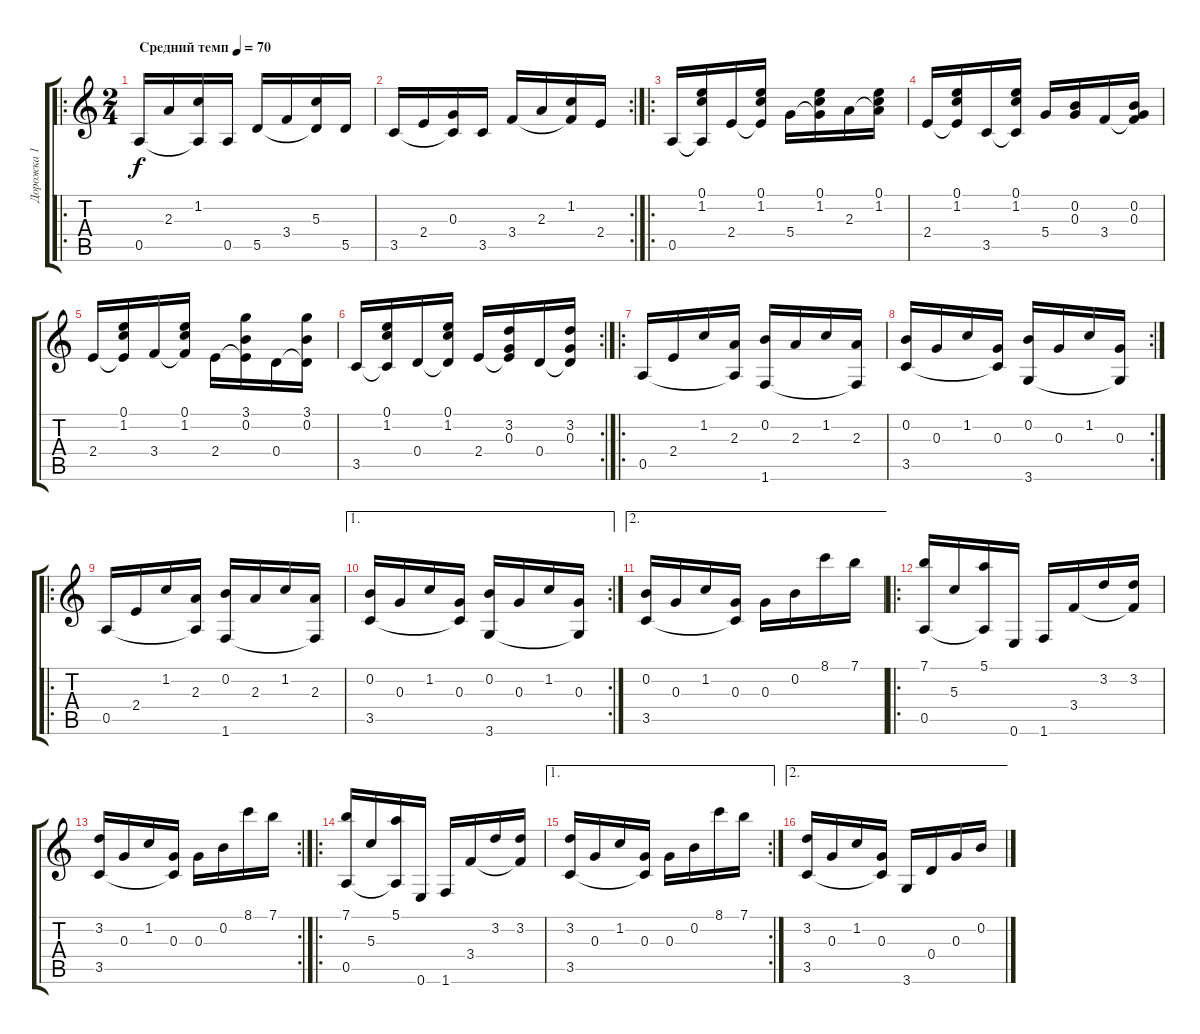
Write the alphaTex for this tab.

\track ("Дорожка 1" "Дорожка 1") {instrument acousticguitarnylon}
\staff {score tabs}
\tuning (E4 B3 G3 D3 A2 E2) {hide}
\ro
\ts (2 4)
\tempo (70 "Средний темп")
\clef g2
\ks aminor
0.5.16{dy f instrument acousticguitarnylon} 2.3.16 (1.2 0.5{t}).16 0.5.16 5.5.16 3.4.16 (5.3 5.5{t}).16 5.5.16 |
\rc 2
3.5.16 2.4.16 (0.3 3.5{t}).16 3.5.16 3.4.16 2.3.16 (1.2 3.4{t}).16 2.4.16 |
\ro
0.5.16 (0.1 1.2 0.5{t}).16 2.4.16 (0.1 1.2 2.4{t}).16 5.4.16 (0.1 1.2 5.4{t}).16 2.3.16 (0.1 1.2 2.3{t}).16 |
2.4.16 (0.1 1.2 2.4{t}).16 3.5.16 (0.1 1.2 3.5{t}).16 5.4.16 (0.2 0.3).16 3.4.16 (0.2 0.3 3.4{t}).16 |
2.4.16 (0.1 1.2 2.4{t}).16 3.4.16 (0.1 1.2 3.4{t}).16 2.4.16 (3.1 0.2 2.4{t}).16 0.4.16 (3.1 0.2 0.4{t}).16 |
\rc 2
3.5.16 (0.1 1.2 3.5{t}).16 0.4.16 (0.1 1.2 0.4{t}).16 2.4.16 (3.2 0.3 2.4{t}).16 0.4.16 (3.2 0.3 0.4{t}).16 |
\ro
0.5.16 2.4.16 1.2.16 (2.3 0.5{t}).16 (0.2 1.6).16 2.3.16 1.2.16 (2.3 1.6{t}).16 |
\rc 2
(0.2 3.5).16 0.3.16 1.2.16 (0.3 3.5{t}).16 (0.2 3.6).16 0.3.16 1.2.16 (0.3 3.6{t}).16 |
\ro
0.5.16 2.4.16 1.2.16 (2.3 0.5{t}).16 (0.2 1.6).16 2.3.16 1.2.16 (2.3 1.6{t}).16 |
\ae 1
\rc 2
(0.2 3.5).16 0.3.16 1.2.16 (0.3 3.5{t}).16 (0.2 3.6).16 0.3.16 1.2.16 (0.3 3.6{t}).16 |
\ae 2
(0.2 3.5).16 0.3.16 1.2.16 (0.3 3.5{t}).16 0.3.16 0.2.16 8.1.16 7.1.16 |
\ro
(7.1 0.5).16 5.3.16 (5.1 0.5{t}).16 0.6.16 1.6.16 3.4.16 3.2.16 (3.2 3.4{t}).16 |
\rc 2
(3.2 3.5).16 0.3.16 1.2.16 (0.3 3.5{t}).16 0.3.16 0.2.16 8.1.16 7.1.16 |
\ro
(7.1 0.5).16 5.3.16 (5.1 0.5{t}).16 0.6.16 1.6.16 3.4.16 3.2.16 (3.2 3.4{t}).16 |
\ae 1
\rc 2
(3.2 3.5).16 0.3.16 1.2.16 (0.3 3.5{t}).16 0.3.16 0.2.16 8.1.16 7.1.16 |
\ae 2
(3.2 3.5).16 0.3.16 1.2.16 (0.3 3.5{t}).16 3.6.16 0.4.16 0.3.16 0.2.16
